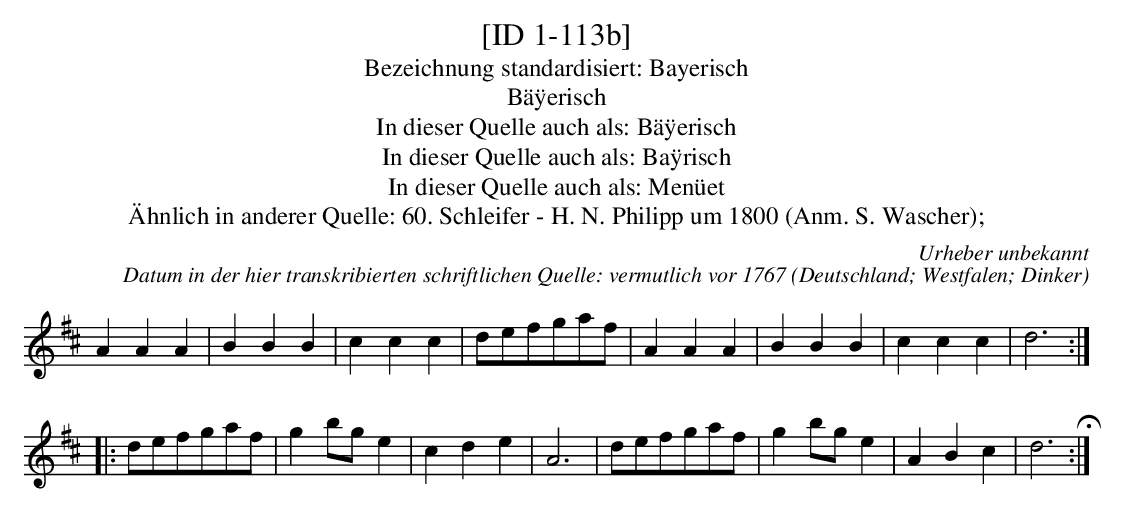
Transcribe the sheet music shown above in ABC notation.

X:1
T:[ID 1-113b]
T:Bezeichnung standardisiert: Bayerisch
T:B\"a\"yerisch
T:In dieser Quelle auch als: B\"a\"yerisch
T:In dieser Quelle auch als: Ba\"yrisch
T:In dieser Quelle auch als: Men\"uet
T:\"Ahnlich in anderer Quelle: 60. Schleifer - H. N. Philipp um 1800 (Anm. S. Wascher);
C:Urheber unbekannt
C:Datum in der hier transkribierten schriftlichen Quelle: vermutlich vor 1767
O:Deutschland; Westfalen; Dinker
M:none %3/4
L:1/8
K:D
A2A2A2 | B2B2B2 | c2c2c2 | defgaf | \
A2A2A2 | B2B2B2 | c2c2c2 | d6 ::
defgaf | g2bge2 | c2d2e2 | A6 | \
defgaf | g2bge2 | A2B2c2 | d6 H:|
